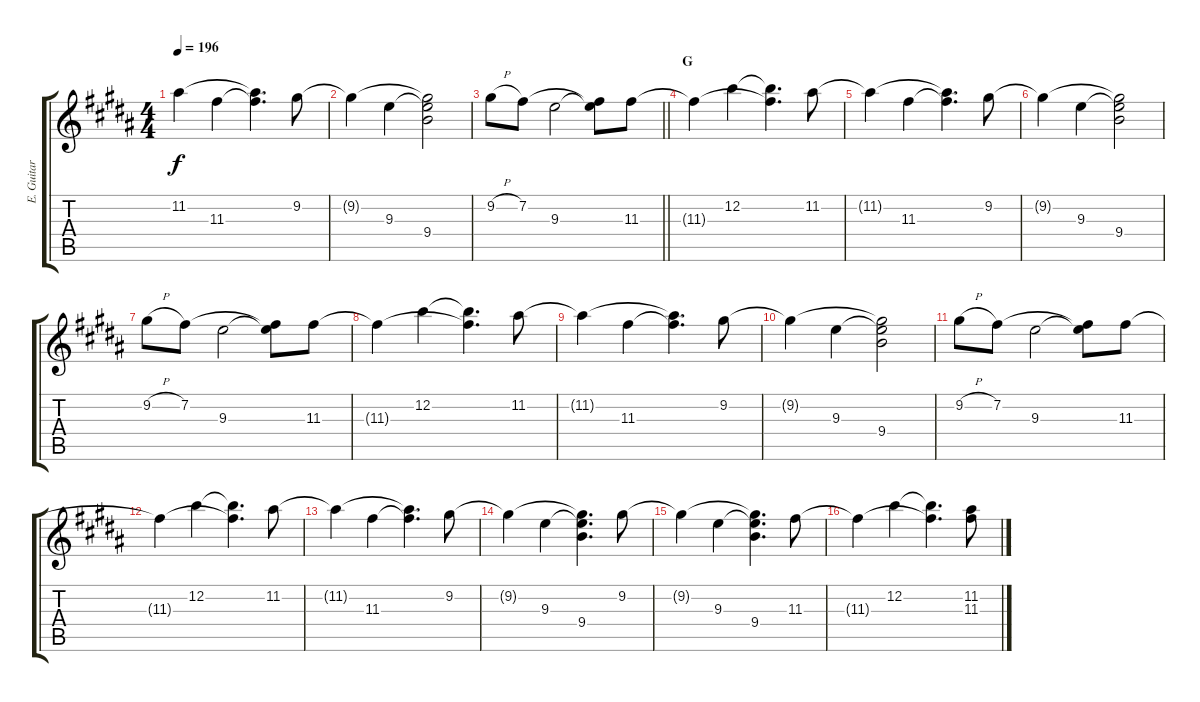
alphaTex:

\track ("E. Guitar III" "E. Guitar ") {instrument overdrivenguitar}
\staff {score tabs}
\tuning (E4 B3 G3 D3 A2 E2) {hide}
\ts (4 4)
\tempo 196
\clef g2
\ks b
11.2{t}.4{dy f} 11.3.4 (11.2{t} 11.3{t}).4{d} 9.2.8 |
9.2{t}.4 9.3.4 (9.2{t} 9.3{t} 9.4).2 |
\barLineRight lightlight
9.2{h}.8 7.2.8 9.3.2 (7.2{t} 9.3{t}).8 11.3.8 |
\section ("" "G")
11.3{t}.4 12.2.4 (12.2{t} 11.3{t}).4{d} 11.2.8 |
11.2{t}.4 11.3.4 (11.2{t} 11.3{t}).4{d} 9.2.8 |
9.2{t}.4 9.3.4 (9.2{t} 9.3{t} 9.4).2 |
9.2{h}.8 7.2.8 9.3.2 (7.2{t} 9.3{t}).8 11.3.8 |
11.3{t}.4 12.2.4 (12.2{t} 11.3{t}).4{d} 11.2.8 |
11.2{t}.4 11.3.4 (11.2{t} 11.3{t}).4{d} 9.2.8 |
9.2{t}.4 9.3.4 (9.2{t} 9.3{t} 9.4).2 |
9.2{h}.8 7.2.8 9.3.2 (7.2{t} 9.3{t}).8 11.3.8 |
11.3{t}.4 12.2.4 (12.2{t} 11.3{t}).4{d} 11.2.8 |
11.2{t}.4 11.3.4 (11.2{t} 11.3{t}).4{d} 9.2.8 |
9.2{t}.4 9.3.4 (9.2{t} 9.3{t} 9.4).4{d} 9.2.8 |
9.2{t}.4 9.3.4 (9.2{t} 9.3{t} 9.4).4{d} 11.3.8 |
11.3{t}.4 12.2.4 (12.2{t} 11.3{t}).4{d} (11.2 11.3).8
